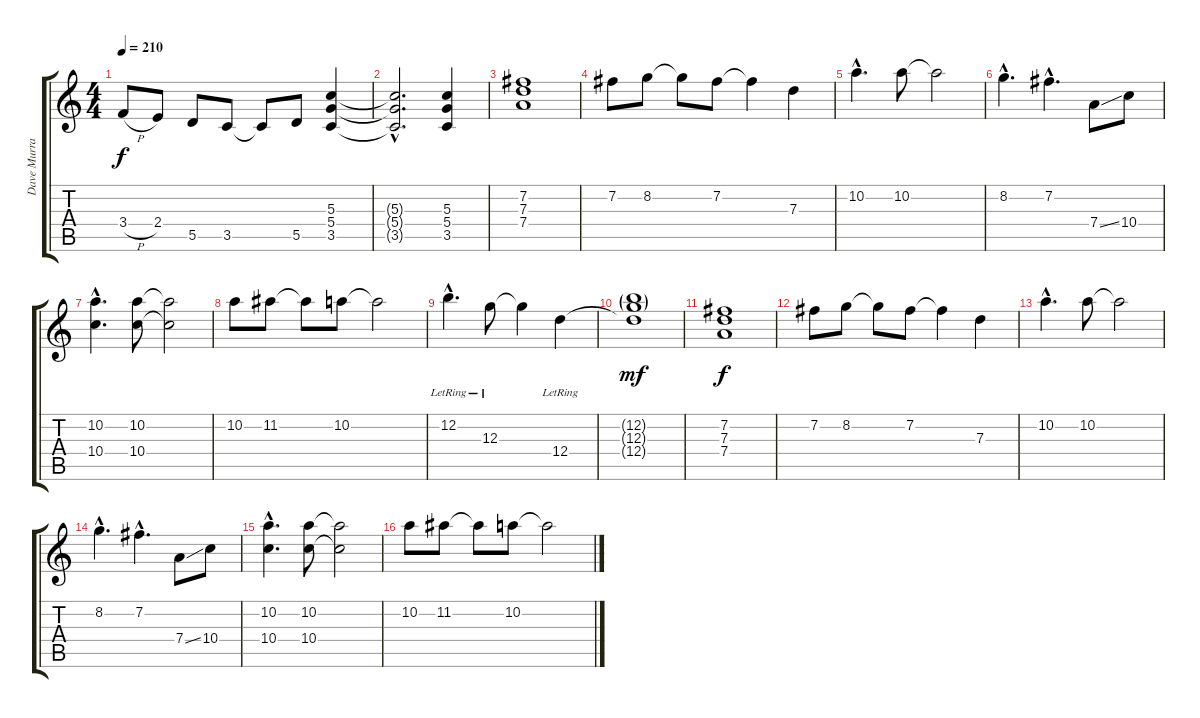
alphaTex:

\track ("Dave Murray" "Dave Murra") {instrument distortionguitar}
\staff {score tabs}
\tuning (E4 B3 G3 D3 A2 E2) {hide}
\ts (4 4)
\tempo 210
\clef g2
\ks c
3.4{h}.8{dy f} 2.4.8 5.5.8 3.5.8 3.5{t}.8 5.5.8 (5.3 5.4 3.5).4 |
(5.3{hac t} 5.4{hac t} 3.5{hac t}).2{d} (5.3 5.4 3.5).4 |
(7.2 7.3 7.4).1 |
7.2.8 8.2.8 8.2{t}.8 7.2.8 7.2{t}.4 7.3.4 |
10.2{hac}.4{d} 10.2.8 10.2{t}.2 |
8.2{hac}.4{d} 7.2{hac}.4{d} 7.4{ss}.8 10.4.8 |
(10.2{hac} 10.4{hac}).4{d} (10.2 10.4).8 (10.2{t} 10.4{t}).2 |
10.2.8 11.2.8 11.2{t}.8 10.2.8 10.2{t}.2 |
12.2{hac lr}.4{d} 12.3{lr}.8 12.3{t}.4 12.4{lr}.4 |
(12.2{g} 12.3{g} 12.4{t}).1{dy mf} |
(7.2 7.3 7.4).1{dy f} |
7.2.8 8.2.8 8.2{t}.8 7.2.8 7.2{t}.4 7.3.4 |
10.2{hac}.4{d} 10.2.8 10.2{t}.2 |
8.2{hac}.4{d} 7.2{hac}.4{d} 7.4{ss}.8 10.4.8 |
(10.2{hac} 10.4{hac}).4{d} (10.2 10.4).8 (10.2{t} 10.4{t}).2 |
10.2.8 11.2.8 11.2{t}.8 10.2.8 10.2{t}.2
